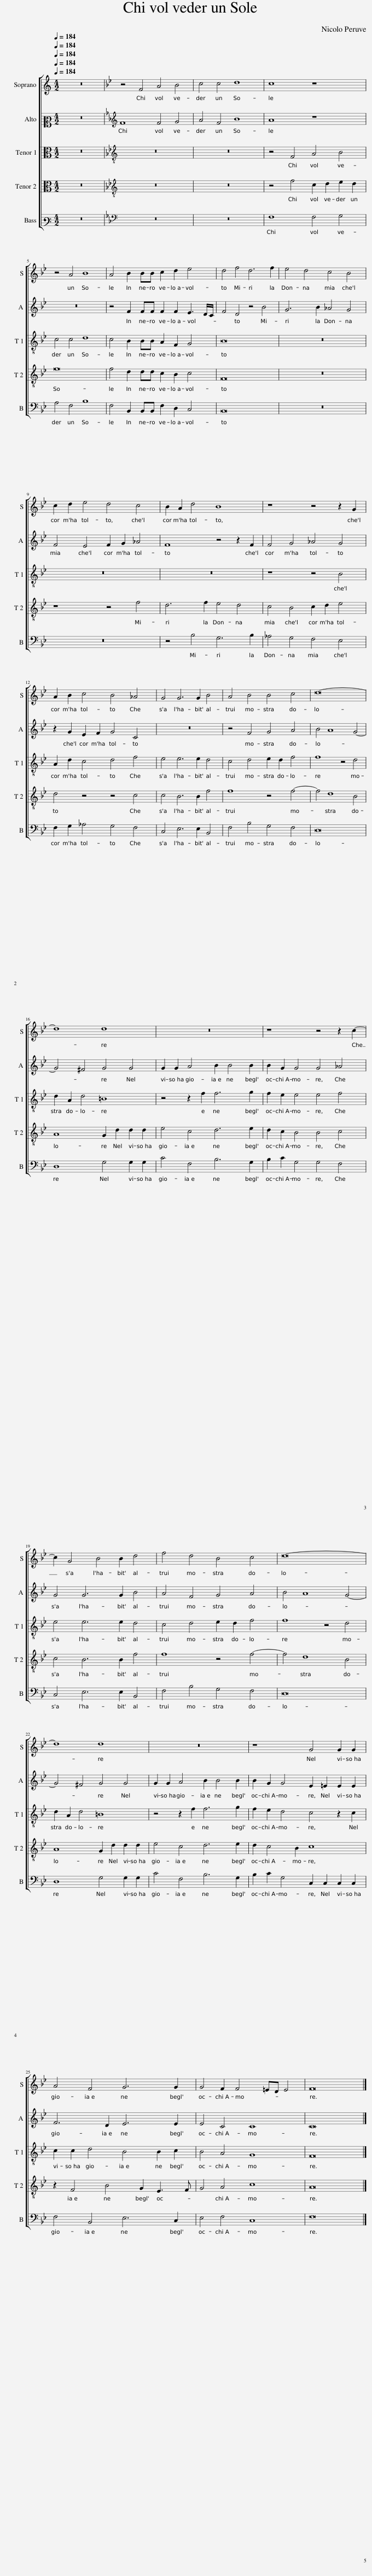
X:1
%%score [ 1 2 [ 3 4 ] 5 ]
L:1/8
Q:1/4=184
M:4/2
I:linebreak $
K:C
V:1 treble
V:2 alto2
V:3 alto
V:4 alto
V:5 bass3
V:1
 z16 |[K:Bb] z4 F4 A4 B4 | c4 c4 d8 | c8 z8 |$ z4 A4 B8 | %5
 A4 B2 BB c2 d2 e4 | d4 f4 d6 f2 | e4 d4 c4 B4 |$ c2 d2 e4 d4 c4 | B2 A2 d4 B8 | %10
 z8 z4 z2 G2 |$ A2 B2 c4 B4 _A4 | G4 G6 G2 B4 | A4 B4 B4 c4 | d16- |$ %15
 d8 d8 | z16 | z8 z4 z2 c2- |$ c2 G4 B4 B2 d4 | f4 d4 B4 c4 | %20
 d16- |$ d8 d8 | z16 | z8 G4 G2 G2 |$ A4 F4 G6 G2 | %25
 G4 F2 F4 =ED E4 | F16 |] %27
V:2
 z16 |[K:Bb][K:treble] F8 F4 G4 | A4 F4 B8 | A8 z8 |$ z16 | %5
 z4 F2 FF F2 F2 E3 D/C/ | F4 D4 z4 B4 | G6 B2 _A4 G4 |$ F4 E4 F2 G2 _A4 | F8 z4 z2 F2 | %10
 F4 G4 _A4 G4 |$ z2 G2 E2 F2 G4 C4 | z16 | z4 F4 G4 A4 | B4 A8 G4- |$ %15
 G4 ^F4 G4 G4 | G2 G2 A4 B2 B4 B2 | B2 G2 G4 G4 _A4 |$ G4 G6 G2 B4 | A4 F4 G4 A4 | %20
 B4 A8 G4- |$ G4 ^F4 G4 G4 | G2 G2 A4 B2 B4 B2 | B2 G2 G4 E2 =E2 E2 E2 |$ F6 D2 E6 E2 | %25
 E4 C4 C8 | C16 |] %27
V:3
 z16 |[K:Bb][K:treble-8] z16 | z16 | z4 F4 A4 B4 |$ c4 c4 d8 | %5
 c4 B2 BB A2 F2 G4 | B16 | z16 |$ z16 | z16 | %10
 z8 z4 B4 |$ A2 d2 c4 d4 f4 | e4 e6 e2 d4 | c4 d4 e2 d2 f4 | f8 z4 d4 |$ %15
 d2 A2 d4 =B8 | z4 z2 f2 f6 g2 | f2 e2 e4 e4 f4 |$ e4 e6 e2 d4 | c4 d4 e2 d2 f4 | %20
 f8 z4 d4 |$ d2 A2 d4 =B8 | z4 z2 f2 f6 g2 | f2 e2 d4 c4 z2 c2 |$ c2 c2 d4 B4 B2 c2 | %25
 B4 A4 G8 | F16 |] %27
V:4
 z16 |[K:Bb][K:treble-8] z16 | z16 | z4 f4 c2 d2 e2 d2 |$ f16 | %5
 f4 d2 dd c2 B2 c4 | F16 | z16 |$ z8 z4 f4 | d6 f2 e4 d4 | %10
 c4 B4 c2 d2 e4 |$ d4 z4 z4 c4 | c4 B6 B2 f4 | f8 z4 f4- | f4 d8 B4 |$ %15
 A8 G2 d2 d2 d2 | e4 c4 d6 e2 | d2 c2 B4 B4 c4 |$ c4 B6 B2 f4 | f8 z4 f4- | %20
 f4 d8 B4 |$ A8 G2 d2 d2 d2 | e4 c4 d6 e2 | d2 c4 B2 c8 |$ z2 F4 B4 G2 E3 F | %25
 G4 A4 c8 | A16 |] %27
V:5
 z16 |[K:Bb][K:bass] z16 | z16 | F,8 F,4 G,4 |$ A,4 F,4 B,8 | %5
 F,4 B,,2 B,,B,, F,2 D,2 C,4 | B,,16 | z16 |$ z16 | z4 B,4 G,6 B,2 | %10
 _A,4 G,4 F,4 E,4 |$ F,2 G,2 _A,4 G,4 F,4 | C,4 E,6 E,2 B,,4 | F,4 B,4 G,4 F,4 | D,16 |$ %15
 D,8 G,4 G,2 G,2 | C4 F,4 B,6 G,2 | B,2 C2 G,4 G,4 F,4 |$ C,4 E,6 E,2 B,,4 | F,4 B,4 G,4 F,4 | %20
 D,16 |$ D,8 G,4 G,2 G,2 | C4 F,4 B,6 G,2 | B,2 C2 G,4 C,2 C,2 C,2 C,2 |$ F,4 B,,4 E,6 C,2 | %25
 E,4 F,4 C,8 | F,16 |] %27
